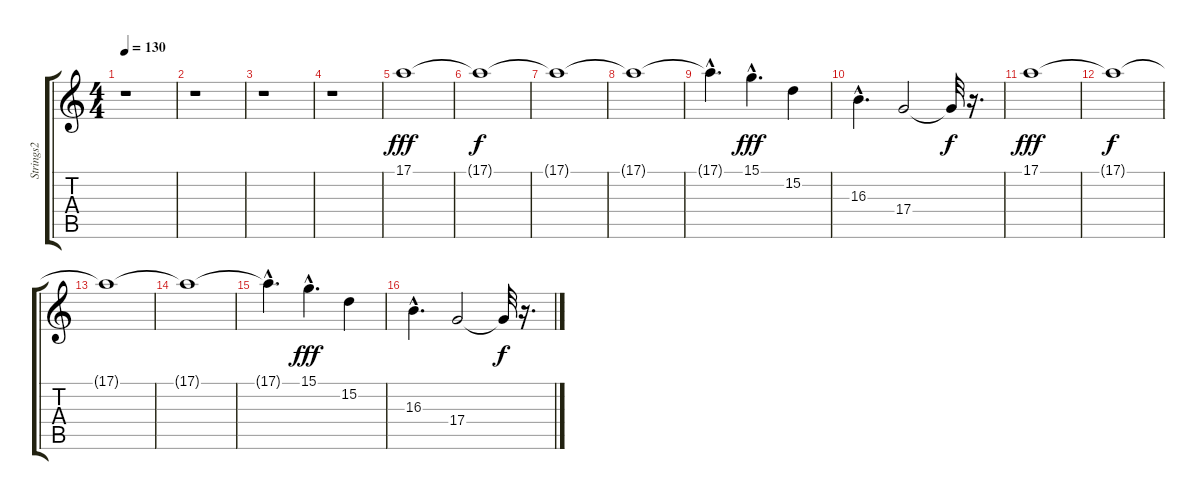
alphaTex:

\track ("Strings2            " "Strings2  ") {instrument synthstrings1}
\staff {score tabs}
\tuning (E4 B3 G3 D3 A2 E2) {hide}
\ts (4 4)
\tempo 130
\clef g2
\ks c
r.1{dy fff instrument synthstrings1} |
r.1 |
r.1 |
r.1 |
17.1.1{volume 12} |
17.1{t}.1{dy f} |
17.1{t}.1 |
17.1{t}.1 |
17.1{hac t}.4{d} 15.1{hac}.4{d dy fff} 15.2.4 |
16.3{hac}.4{d} 17.4.2 17.4{t}.32{dy f} r.16{d} |
17.1.1{dy fff instrument synthstrings1} |
17.1{t}.1{dy f} |
17.1{t}.1 |
17.1{t}.1 |
17.1{hac t}.4{d} 15.1{hac}.4{d dy fff} 15.2.4 |
16.3{hac}.4{d} 17.4.2 17.4{t}.32{dy f} r.16{d}
